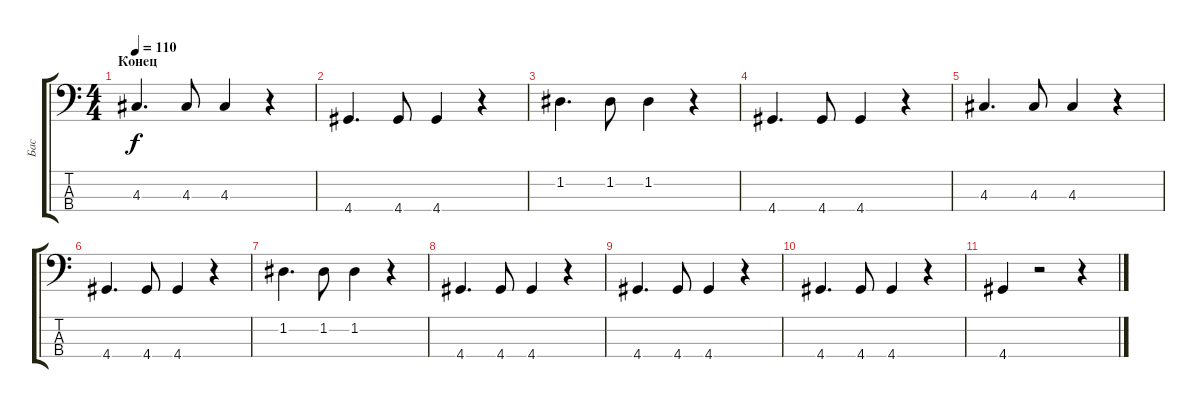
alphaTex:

\track ("Бас" "Бас") {instrument electricbasspick}
\staff {score tabs}
\tuning (G2 D2 A1 E1) {hide}
\ts (4 4)
\section ("" "Конец")
\tempo 110
\clef f4
\ks c
4.3.4{d dy f} 4.3.8 4.3.4 r.4 |
4.4.4{d} 4.4.8 4.4.4 r.4 |
1.2.4{d} 1.2.8 1.2.4 r.4 |
4.4.4{d} 4.4.8 4.4.4 r.4 |
4.3.4{d} 4.3.8 4.3.4 r.4 |
4.4.4{d} 4.4.8 4.4.4 r.4 |
1.2.4{d} 1.2.8 1.2.4 r.4 |
4.4.4{d} 4.4.8 4.4.4 r.4 |
4.4.4{d} 4.4.8 4.4.4 r.4 |
4.4.4{d} 4.4.8 4.4.4 r.4 |
4.4.4 r.2 r.4
